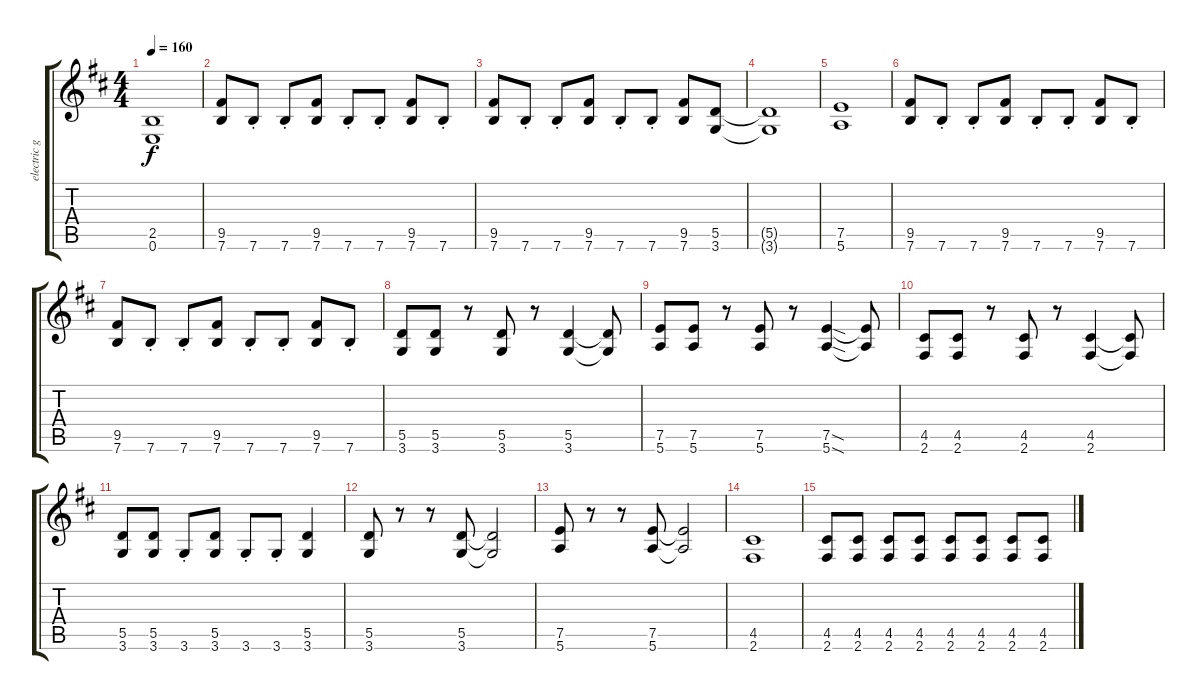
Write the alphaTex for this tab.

\track ("electric guitar" "electric g") {instrument distortionguitar}
\staff {score tabs}
\tuning (E4 B3 G3 D3 A2 E2) {hide}
\ts (4 4)
\tempo 160
\clef g2
\ks bminor
(2.5 0.6).1{dy f} |
(9.5 7.6).8 7.6{st}.8 7.6{st}.8 (9.5 7.6).8 7.6{st}.8 7.6{st}.8 (9.5 7.6).8 7.6{st}.8 |
(9.5 7.6).8 7.6{st}.8 7.6{st}.8 (9.5 7.6).8 7.6{st}.8 7.6{st}.8 (9.5 7.6).8 (5.5 3.6).8 |
(5.5{t} 3.6{t}).1 |
(7.5 5.6).1 |
(9.5 7.6).8 7.6{st}.8 7.6{st}.8 (9.5 7.6).8 7.6{st}.8 7.6{st}.8 (9.5 7.6).8 7.6{st}.8 |
(9.5 7.6).8 7.6{st}.8 7.6{st}.8 (9.5 7.6).8 7.6{st}.8 7.6{st}.8 (9.5 7.6).8 7.6{st}.8 |
(5.5 3.6).8 (5.5 3.6).8 r.8 (5.5 3.6).8 r.8 (5.5 3.6).4 (5.5{t} 3.6{t}).8 |
(7.5 5.6).8 (7.5 5.6).8 r.8 (7.5 5.6).8 r.8 (7.5{sod} 5.6{sod}).4 (7.5{t} 5.6{t}).8 |
(4.5 2.6).8 (4.5 2.6).8 r.8 (4.5 2.6).8 r.8 (4.5 2.6).4 (4.5{t} 2.6{t}).8 |
(5.5 3.6).8 (5.5 3.6).8 3.6{st}.8 (5.5 3.6).8 3.6{st}.8 3.6{st}.8 (5.5 3.6).4 |
(5.5 3.6).8 r.8 r.8 (5.5 3.6).8 (5.5{t} 3.6{t}).2 |
(7.5 5.6).8 r.8 r.8 (7.5 5.6).8 (7.5{t} 5.6{t}).2 |
(4.5 2.6).1 |
(4.5 2.6).8 (4.5 2.6).8 (4.5 2.6).8 (4.5 2.6).8 (4.5 2.6).8 (4.5 2.6).8 (4.5 2.6).8 (4.5 2.6).8
